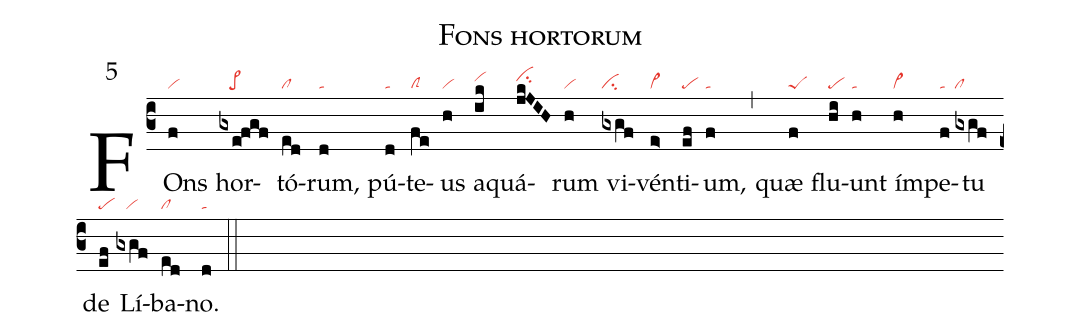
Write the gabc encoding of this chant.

name:Fons hortorum;
mode:5;
nabc-lines:1;
%%
(c3)
FOns(f|vi) hor(gxe!fgf|///pe>)tó(ed|cl)rum,(d|ta) pú(d|ta)te(fe|clS)us(h|vi) a(ik|vihi)quá(jk!JIH|cihi)rum(h|vi) vi(gxgf|ci)vén(e>|vi>)ti(ef|pe)um,(f|ta) (,)
quæ(f|peS) flu(hi|pe)unt(h|ta) ím(h|vi>)pe(f|ta)tu(gxgf|cl) de(ef|pe) Lí(gxgf|///vi)ba(ed|cl)no.(d|ta) (::)
